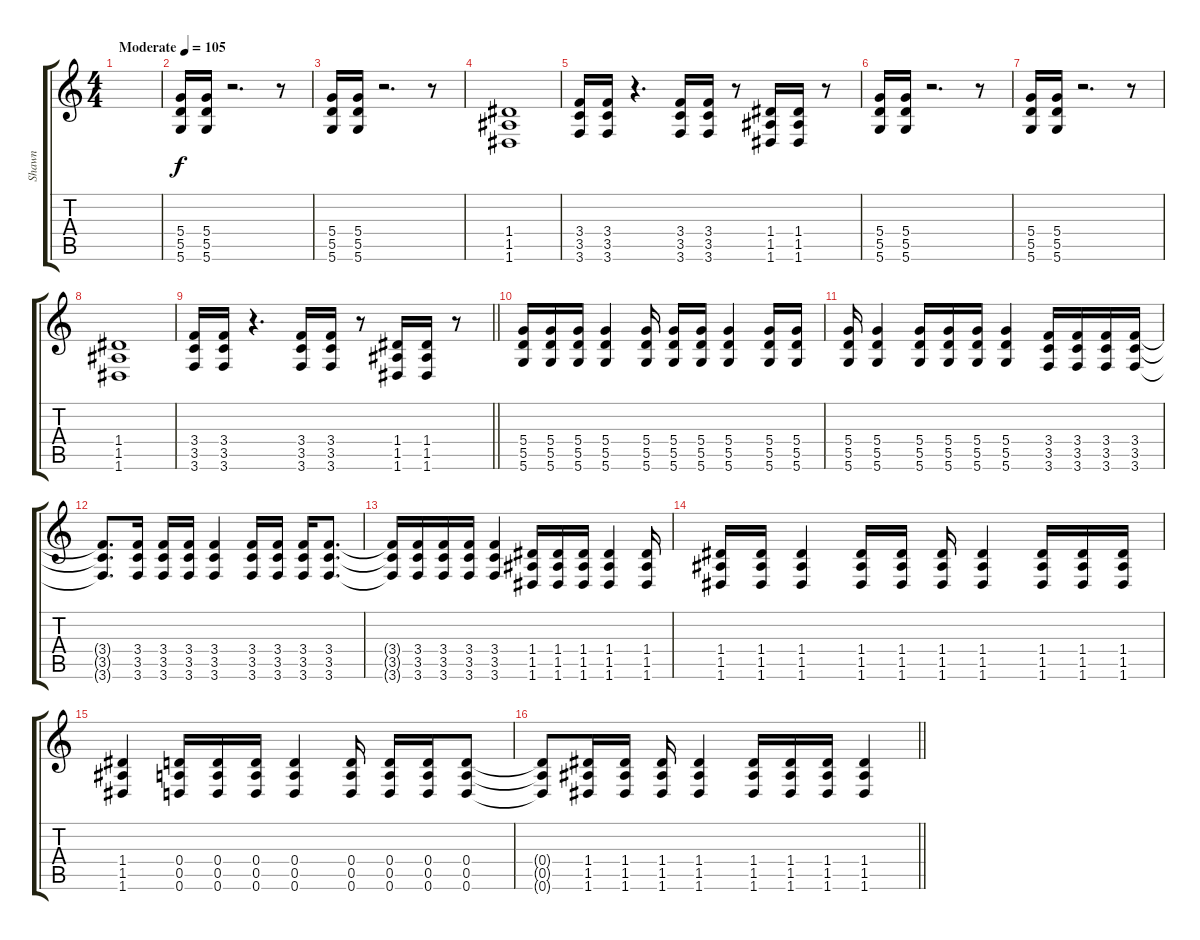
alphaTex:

\track ("Shawn" "Shawn") {instrument distortionguitar}
\staff {score tabs}
\tuning (E4 B3 G3 D3 A2 D2) {hide}
\ts (4 4)
\tempo (105 "Moderate")
\clef g2
\ks c
|
(5.4 5.5 5.6).16 (5.4 5.5 5.6).16 r.2{d} r.8 |
(5.4 5.5 5.6).16 (5.4 5.5 5.6).16 r.2{d} r.8 |
(1.4 1.5 1.6).1 |
(3.4 3.5 3.6).16 (3.4 3.5 3.6).16 r.4{d} (3.4 3.5 3.6).16 (3.4 3.5 3.6).16 r.8 (1.4 1.5 1.6).16 (1.4 1.5 1.6).16 r.8 |
(5.4 5.5 5.6).16 (5.4 5.5 5.6).16 r.2{d} r.8 |
(5.4 5.5 5.6).16 (5.4 5.5 5.6).16 r.2{d} r.8 |
(1.4 1.5 1.6).1 |
\barLineRight lightlight
(3.4 3.5 3.6).16 (3.4 3.5 3.6).16 r.4{d} (3.4 3.5 3.6).16 (3.4 3.5 3.6).16 r.8 (1.4 1.5 1.6).16 (1.4 1.5 1.6).16 r.8 |
(5.4 5.5 5.6).16 (5.4 5.5 5.6).16 (5.4 5.5 5.6).16 (5.4 5.5 5.6).4 (5.4 5.5 5.6).16 (5.4 5.5 5.6).16 (5.4 5.5 5.6).16 (5.4 5.5 5.6).4 (5.4 5.5 5.6).16 (5.4 5.5 5.6).16 |
(5.4 5.5 5.6).16 (5.4 5.5 5.6).4 (5.4 5.5 5.6).16 (5.4 5.5 5.6).16 (5.4 5.5 5.6).16 (5.4 5.5 5.6).4 (3.4 3.5 3.6).16 (3.4 3.5 3.6).16 (3.4 3.5 3.6).16 (3.4 3.5 3.6).16 |
(3.4{t} 3.5{t} 3.6{t}).8{d} (3.4 3.5 3.6).16 (3.4 3.5 3.6).16 (3.4 3.5 3.6).16 (3.4 3.5 3.6).4 (3.4 3.5 3.6).16 (3.4 3.5 3.6).16 (3.4 3.5 3.6).16 (3.4 3.5 3.6).8{d} |
(3.4{t} 3.5{t} 3.6{t}).16 (3.4 3.5 3.6).16 (3.4 3.5 3.6).16 (3.4 3.5 3.6).16 (3.4 3.5 3.6).4 (1.4 1.5 1.6).16 (1.4 1.5 1.6).16 (1.4 1.5 1.6).16 (1.4 1.5 1.6).4 (1.4 1.5 1.6).16 |
(1.4 1.5 1.6).16 (1.4 1.5 1.6).16 (1.4 1.5 1.6).4 (1.4 1.5 1.6).16 (1.4 1.5 1.6).16 (1.4 1.5 1.6).16 (1.4 1.5 1.6).4 (1.4 1.5 1.6).16 (1.4 1.5 1.6).16 (1.4 1.5 1.6).16 |
(1.4 1.5 1.6).4 (0.4 0.5 0.6).16 (0.4 0.5 0.6).16 (0.4 0.5 0.6).16 (0.4 0.5 0.6).4 (0.4 0.5 0.6).16 (0.4 0.5 0.6).16 (0.4 0.5 0.6).16 (0.4 0.5 0.6).8 |
\barLineRight lightlight
(0.4{t} 0.5{t} 0.6{t}).8 (1.4 1.5 1.6).16 (1.4 1.5 1.6).16 (1.4 1.5 1.6).16 (1.4 1.5 1.6).4 (1.4 1.5 1.6).16 (1.4 1.5 1.6).16 (1.4 1.5 1.6).16 (1.4 1.5 1.6).4
